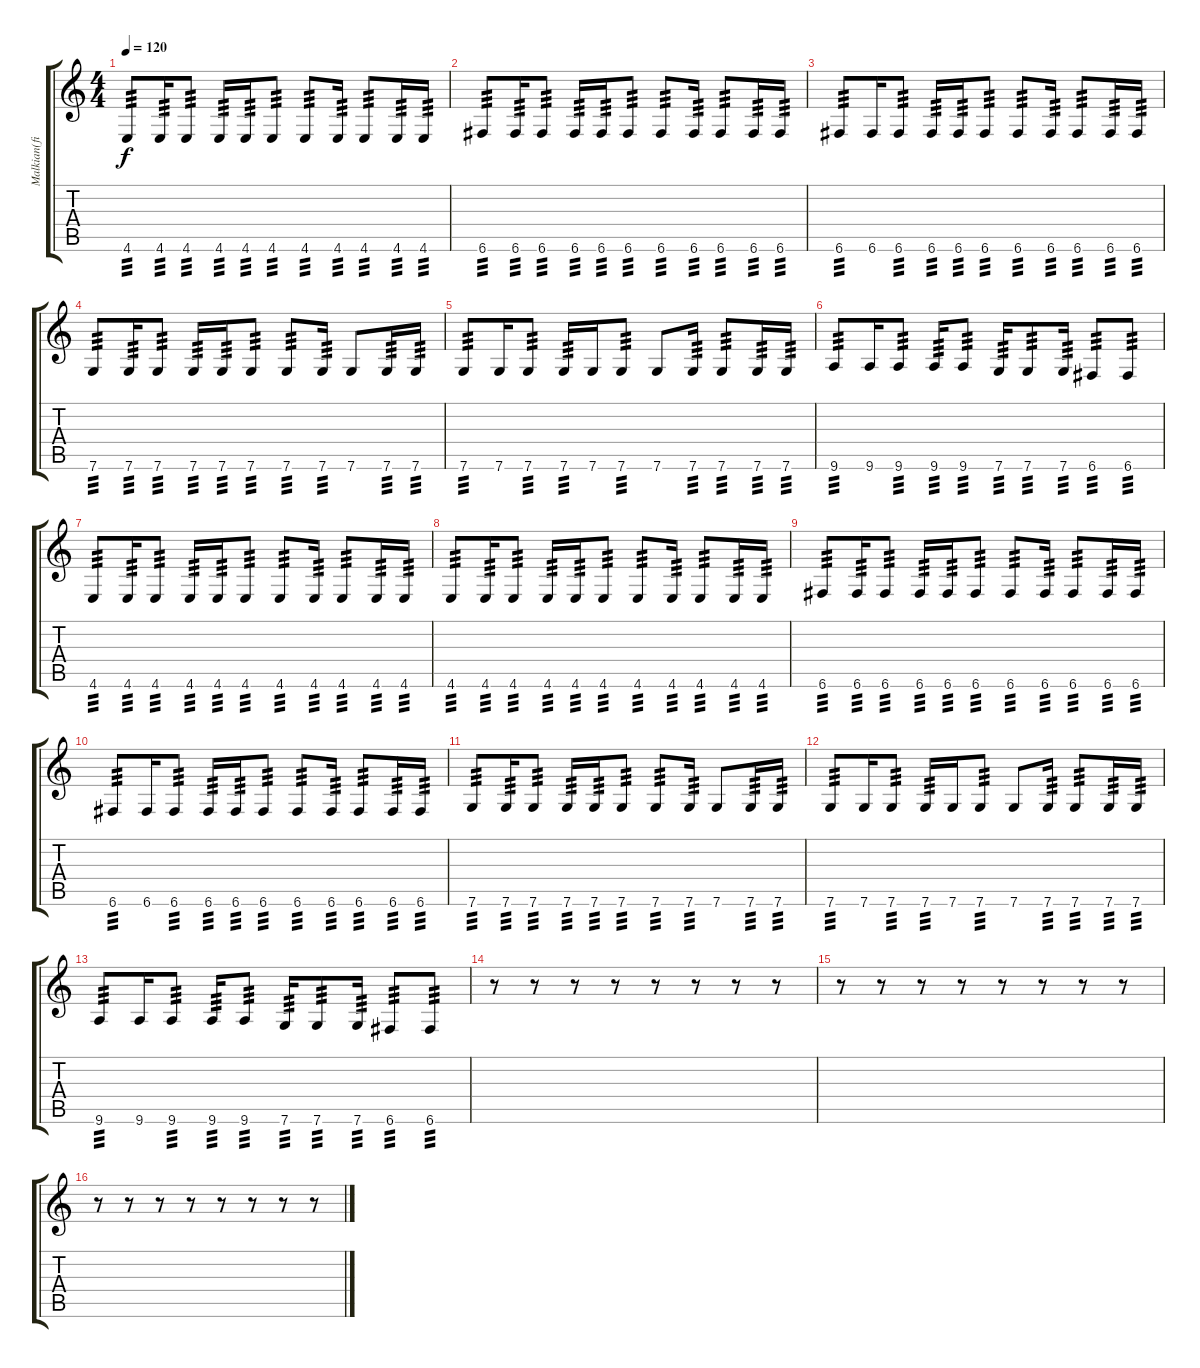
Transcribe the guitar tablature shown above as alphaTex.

\track ("Malkian(fills)" "Malkian(fi") {instrument distortionguitar}
\staff {score tabs}
\tuning (D4 A3 F3 C3 G2 C2) {hide}
\ts (4 4)
\tempo 120
\clef g2
\ks c
4.6.8{tp 3 dy f} 4.6.16{tp 3} 4.6.8{tp 3} 4.6.16{tp 3} 4.6.16{tp 3} 4.6.8{tp 3} 4.6.8{tp 3} 4.6.16{tp 3} 4.6.8{tp 3} 4.6.16{tp 3} 4.6.16{tp 3} |
6.6.8{tp 3} 6.6.16{tp 3} 6.6.8{tp 3} 6.6.16{tp 3} 6.6.16{tp 3} 6.6.8{tp 3} 6.6.8{tp 3} 6.6.16{tp 3} 6.6.8{tp 3} 6.6.16{tp 3} 6.6.16{tp 3} |
6.6.8{tp 3} 6.6.16 6.6.8{tp 3} 6.6.16{tp 3} 6.6.16{tp 3} 6.6.8{tp 3} 6.6.8{tp 3} 6.6.16{tp 3} 6.6.8{tp 3} 6.6.16{tp 3} 6.6.16{tp 3} |
7.6.8{tp 3} 7.6.16{tp 3} 7.6.8{tp 3} 7.6.16{tp 3} 7.6.16{tp 3} 7.6.8{tp 3} 7.6.8{tp 3} 7.6.16{tp 3} 7.6.8 7.6.16{tp 3} 7.6.16{tp 3} |
7.6.8{tp 3} 7.6.16 7.6.8{tp 3} 7.6.16{tp 3} 7.6.16 7.6.8{tp 3} 7.6.8 7.6.16{tp 3} 7.6.8{tp 3} 7.6.16{tp 3} 7.6.16{tp 3} |
9.6.8{tp 3} 9.6.16 9.6.8{tp 3} 9.6.16{tp 3} 9.6.8{tp 3} 7.6.16{tp 3} 7.6.8{tp 3} 7.6.16{tp 3} 6.6.8{tp 3} 6.6.8{tp 3} |
4.6.8{tp 3} 4.6.16{tp 3} 4.6.8{tp 3} 4.6.16{tp 3} 4.6.16{tp 3} 4.6.8{tp 3} 4.6.8{tp 3} 4.6.16{tp 3} 4.6.8{tp 3} 4.6.16{tp 3} 4.6.16{tp 3} |
4.6.8{tp 3} 4.6.16{tp 3} 4.6.8{tp 3} 4.6.16{tp 3} 4.6.16{tp 3} 4.6.8{tp 3} 4.6.8{tp 3} 4.6.16{tp 3} 4.6.8{tp 3} 4.6.16{tp 3} 4.6.16{tp 3} |
6.6.8{tp 3} 6.6.16{tp 3} 6.6.8{tp 3} 6.6.16{tp 3} 6.6.16{tp 3} 6.6.8{tp 3} 6.6.8{tp 3} 6.6.16{tp 3} 6.6.8{tp 3} 6.6.16{tp 3} 6.6.16{tp 3} |
6.6.8{tp 3} 6.6.16 6.6.8{tp 3} 6.6.16{tp 3} 6.6.16{tp 3} 6.6.8{tp 3} 6.6.8{tp 3} 6.6.16{tp 3} 6.6.8{tp 3} 6.6.16{tp 3} 6.6.16{tp 3} |
7.6.8{tp 3} 7.6.16{tp 3} 7.6.8{tp 3} 7.6.16{tp 3} 7.6.16{tp 3} 7.6.8{tp 3} 7.6.8{tp 3} 7.6.16{tp 3} 7.6.8 7.6.16{tp 3} 7.6.16{tp 3} |
7.6.8{tp 3} 7.6.16 7.6.8{tp 3} 7.6.16{tp 3} 7.6.16 7.6.8{tp 3} 7.6.8 7.6.16{tp 3} 7.6.8{tp 3} 7.6.16{tp 3} 7.6.16{tp 3} |
9.6.8{tp 3} 9.6.16 9.6.8{tp 3} 9.6.16{tp 3} 9.6.8{tp 3} 7.6.16{tp 3} 7.6.8{tp 3} 7.6.16{tp 3} 6.6.8{tp 3} 6.6.8{tp 3} |
r.8 r.8 r.8 r.8 r.8 r.8 r.8 r.8 |
r.8 r.8 r.8 r.8 r.8 r.8 r.8 r.8 |
r.8 r.8 r.8 r.8 r.8 r.8 r.8 r.8
